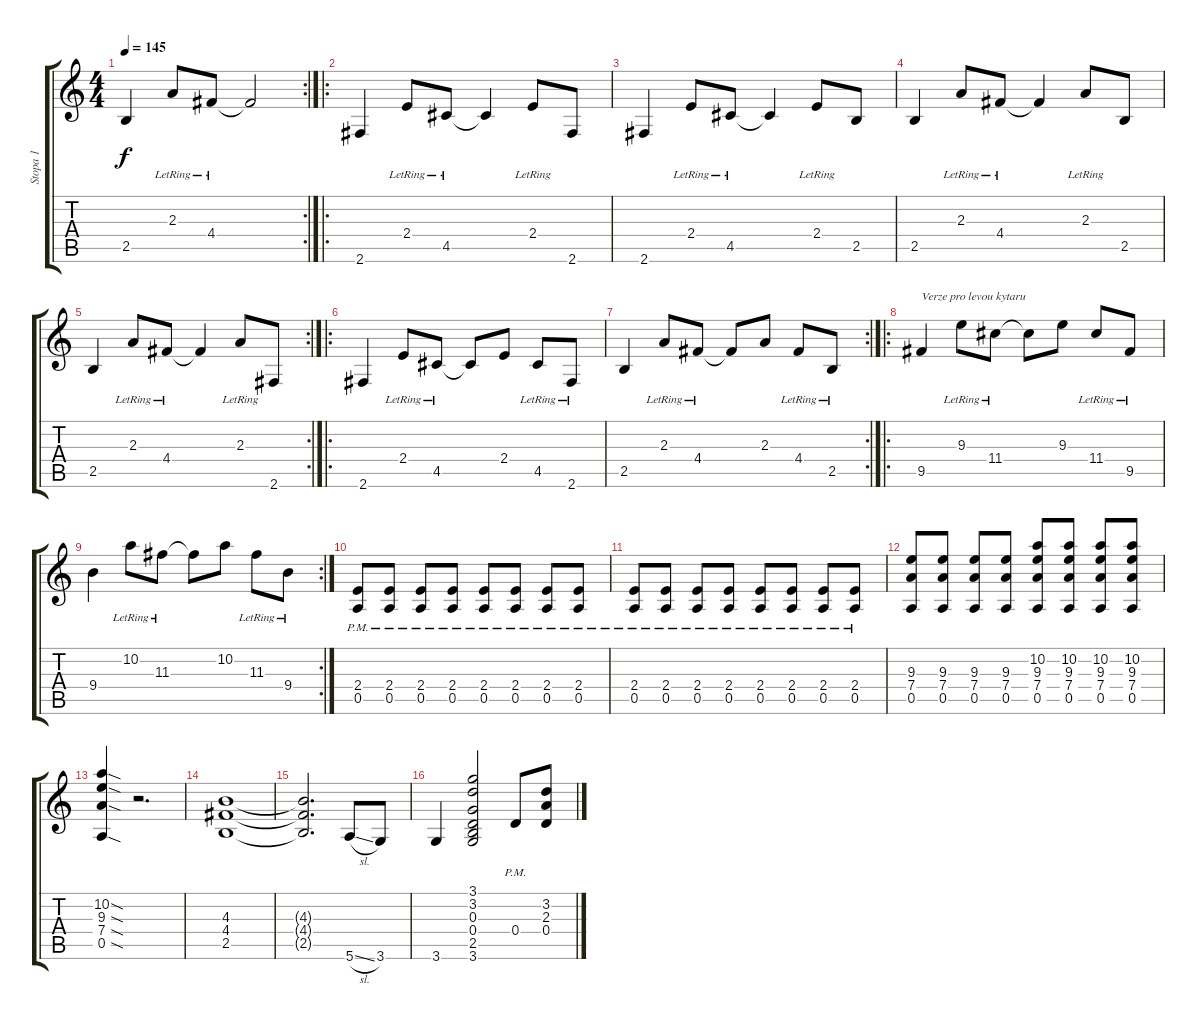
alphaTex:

\track ("Stopa 1" "Stopa 1") {instrument distortionguitar}
\staff {score tabs}
\tuning (E4 B3 G3 D3 A2 E2) {hide}
\rc 2
\ts (4 4)
\tempo 145
\clef g2
\ks c
2.5.4{dy f} 2.3{lr}.8 4.4{lr}.8 4.4{t}.2 |
\ro
2.6.4 2.4{lr}.8 4.5{lr}.8 4.5{t}.4 2.4{lr}.8 2.6.8 |
2.6.4 2.4{lr}.8 4.5{lr}.8 4.5{t}.4 2.4{lr}.8 2.5.8 |
2.5.4 2.3{lr}.8 4.4{lr}.8 4.4{t}.4 2.3{lr}.8 2.5.8 |
\rc 2
2.5.4 2.3{lr}.8 4.4{lr}.8 4.4{t}.4 2.3{lr}.8 2.6.8 |
\ro
2.6.4 2.4{lr}.8 4.5{lr}.8 4.5{t}.8 2.4.8 4.5{lr}.8 2.6{lr}.8 |
\rc 2
2.5.4 2.3{lr}.8 4.4{lr}.8 4.4{t}.8 2.3.8 4.4{lr}.8 2.5{lr}.8 |
\ro
9.5.4{txt "Verze pro levou kytaru"} 9.3{lr}.8 11.4{lr}.8 11.4{t}.8 9.3.8 11.4{lr}.8 9.5{lr}.8 |
\rc 2
9.4.4 10.2{lr}.8 11.3{lr}.8 11.3{t}.8 10.2.8 11.3{lr}.8 9.4{lr}.8 |
(2.4{pm} 0.5{pm}).8{instrument distortionguitar} (2.4{pm} 0.5{pm}).8 (2.4{pm} 0.5{pm}).8 (2.4{pm} 0.5{pm}).8 (2.4{pm} 0.5{pm}).8 (2.4{pm} 0.5{pm}).8 (2.4{pm} 0.5{pm}).8 (2.4{pm} 0.5{pm}).8 |
(2.4{pm} 0.5{pm}).8 (2.4{pm} 0.5{pm}).8 (2.4{pm} 0.5{pm}).8 (2.4{pm} 0.5{pm}).8 (2.4{pm} 0.5{pm}).8 (2.4{pm} 0.5{pm}).8 (2.4{pm} 0.5{pm}).8 (2.4{pm} 0.5{pm}).8 |
(9.3 7.4 0.5).8 (9.3 7.4 0.5).8 (9.3 7.4 0.5).8 (9.3 7.4 0.5).8 (10.2 9.3 7.4 0.5).8 (10.2 9.3 7.4 0.5).8 (10.2 9.3 7.4 0.5).8 (10.2 9.3 7.4 0.5).8 |
(10.2{sod} 9.3{sod} 7.4{sod} 0.5{sod}).4 r.2{d} |
(4.3 4.4 2.5).1 |
(4.3{t} 4.4{t} 2.5{t}).2{d} 5.6{sl}.8 3.6.8 |
3.6.4 (3.1 3.2 0.3 0.4 2.5 3.6).2 0.4{pm}.8 (3.2 2.3 0.4).8
